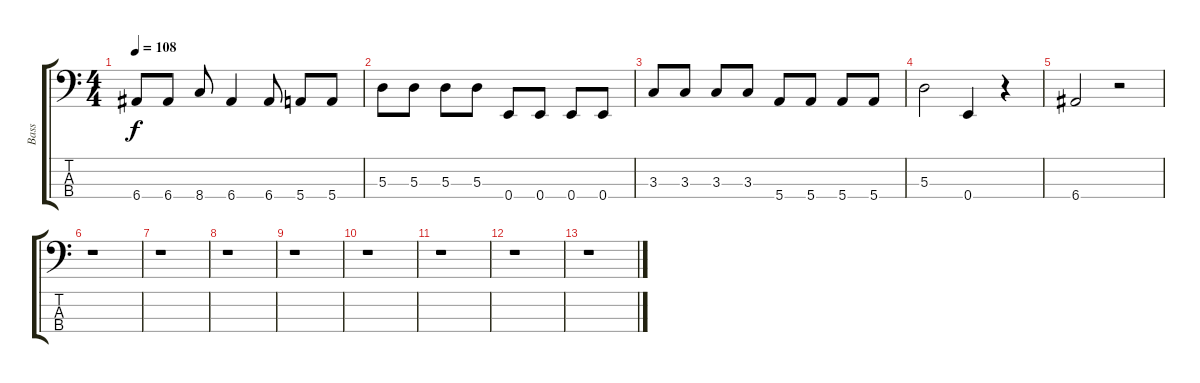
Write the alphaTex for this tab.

\track ("Bass" "Bass") {instrument electricbassfinger}
\staff {score tabs}
\tuning (G2 D2 A1 E1) {hide}
\ts (4 4)
\tempo 108
\clef f4
\ks c
6.4.8{dy f} 6.4.8 8.4.8 6.4.4 6.4.8 5.4.8 5.4.8 |
5.3.8 5.3.8 5.3.8 5.3.8 0.4.8 0.4.8 0.4.8 0.4.8 |
3.3.8 3.3.8 3.3.8 3.3.8 5.4.8 5.4.8 5.4.8 5.4.8 |
5.3.2 0.4.4 r.4 |
6.4.2 r.2 |
r.1 |
r.1 |
r.1 |
r.1 |
r.1 |
r.1 |
r.1 |
r.1
